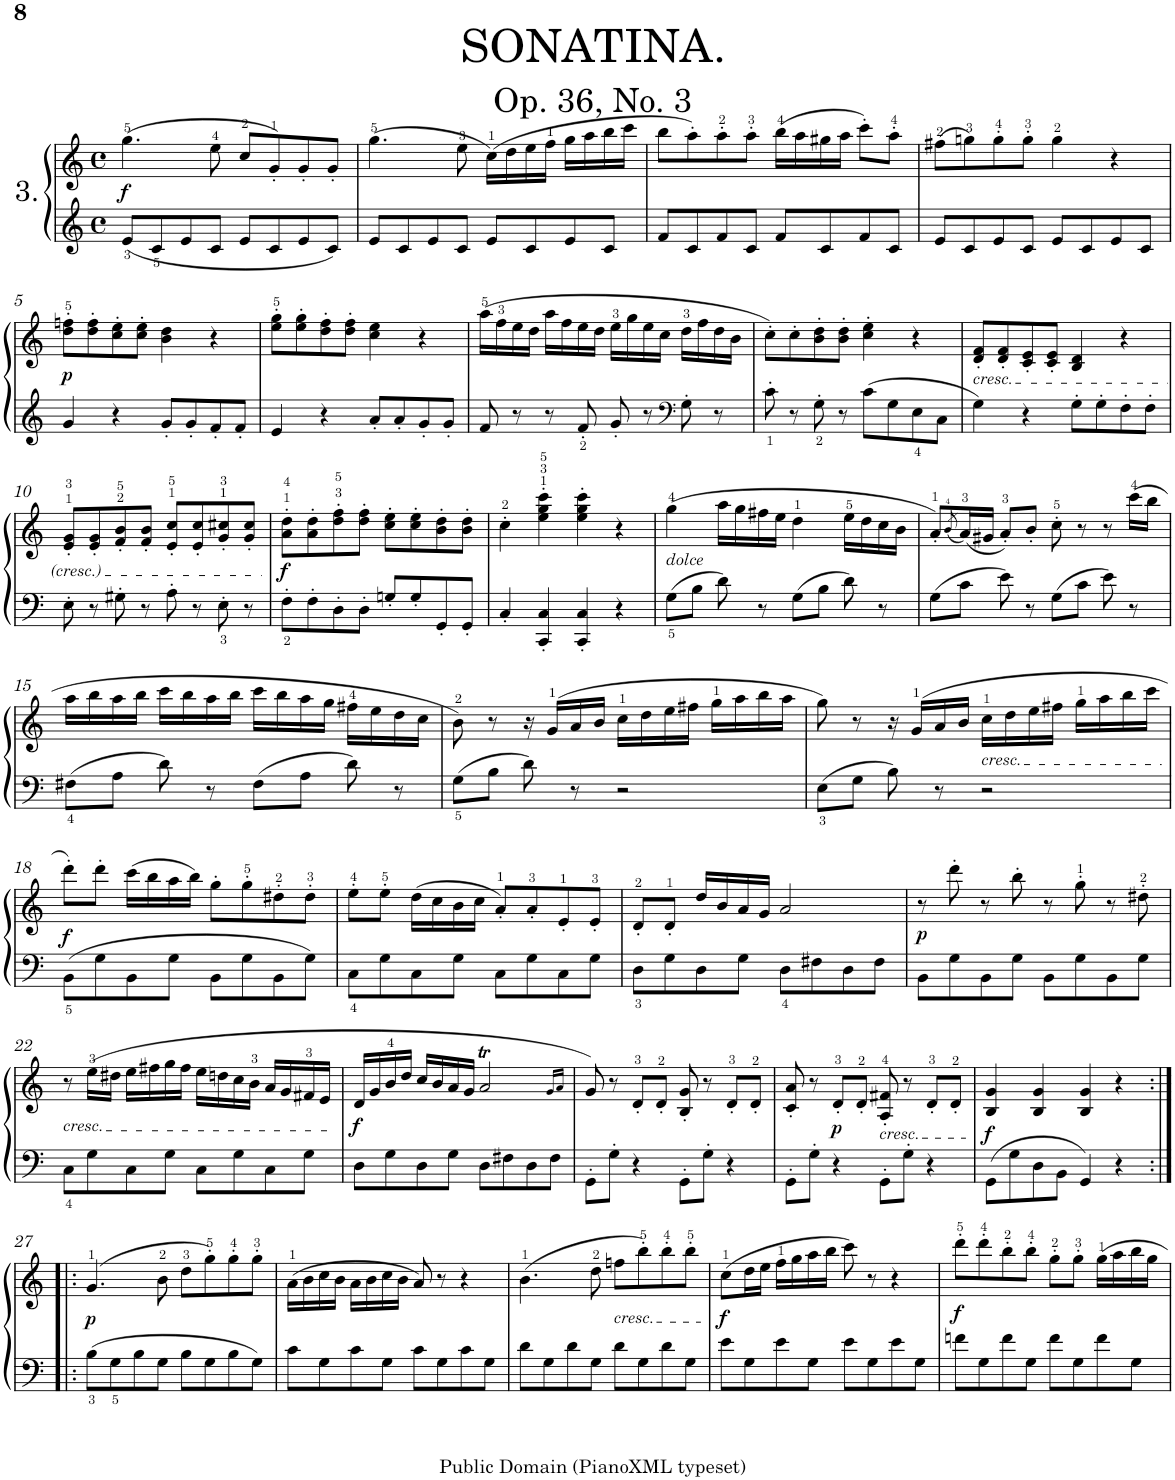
**kern	**kern	**dynam
*part1	*part1	*part1
*staff2	*staff1	*staff1/2
*I"Piano	*	*
*I'Pno.	*	*
!!LO:PB:g=z
*clefG2	*clefG2	*
*k[]	*k[]	*
*M4/4	*M4/4	*
*met(c)	*met(c)	*
=1	=1	=1
!	!LO:TX:b:t=3.	!
!	!	!LO:DY:b
8e/L	(4.gg\	f
8c/	.	.
8e/	.	.
8c/J	8ee\	.
8e/L	8cc/L	.
8c/	8g'/)	.
8e/	8g'/	.
8c/J	8g'/J	.
=2	=2	=2
8e/L	(4.gg\	.
8c/	.	.
8e/	.	.
8c/J	8ee\	.
8e/L	(16cc\LL)	.
.	16dd\	.
8c/	16ee\	.
.	16ff\JJ	.
8e/	16gg\LL	.
.	16aa\	.
8c/J	16bb\	.
.	16ccc\JJ	.
=3	=3	=3
8f/L	8bb\L	.
8c/	8aa'\)	.
8f/	8aa'\	.
8c/J	8aa'\J	.
8f/L	(16bb\LL	.
.	16aa\	.
8c/	16gg#X\	.
.	16aa\JJ	.
8f/	8ccc'\L)	.
8c/J	8aa'\J	.
=4	=4	=4
8e/L	(8ff#X\L	.
8c/	8ggn\)	.
8e/	8gg'\	.
8c/J	8gg'\J	.
8e/L	4gg\	.
8c/	.	.
8e/	4r	.
8c/J	.	.
!!LO:LB:g=z
=5	=5	=5
!	!	!LO:DY:b
4g/	8dd\' 8ffn\'L	p
.	8dd\' 8ff\'	.
4r	8cc\' 8ee\'	.
.	8cc\' 8ee\'J	.
8g'/L	4b\ 4dd\	.
8g'/	.	.
8f'/	4r	.
8f'/J	.	.
=6	=6	=6
4e/	8ee\' 8gg\'L	.
.	8ee\' 8gg\'	.
4r	8dd\' 8ff\'	.
.	8dd\' 8ff\'J	.
8a'/L	4cc\ 4ee\	.
8a'/	.	.
8g'/	4r	.
8g'/J	.	.
=7	=7	=7
8f/	(16aa\LL	.
.	16ff\	.
8r	16ee\	.
.	16dd\JJ	.
8r	16aa\LL	.
.	16ff\	.
8f'/	16ee\	.
.	16dd\JJ	.
8g'/	16ee\LL	.
.	16gg\	.
8r	16ee\	.
.	16cc\JJ	.
*clefF4	*	*
8G'\	16dd\LL	.
.	16ff\	.
8r	16dd\	.
.	16b\JJ	.
=8	=8	=8
8c'\	8cc'\L)	.
8r	8cc'\	.
8G'\	8b\' 8dd\'	.
8r	8b\' 8dd\'J	.
8c\L	4cc\' 4ee\'	.
8G\	.	.
8E\	4r	.
8C\J	.	.
=9	=9	=9
!	!LO:TX:b:i:t=cresc.	!
4G\	8d/' 8f/'L	.
.	8d/' 8f/'	.
4r	8c/' 8e/'	.
.	8c/' 8e/'J	.
8G'\L	4B/ 4d/	.
8G'\	.	.
8F'\	4r	.
8F'\J	.	.
!!LO:LB:g=z
=10	=10	=10
8E'\	8e/' 8g/'L	.
8r	8e/' 8g/'	.
8G#X'\	8f/' 8b/'	.
8r	8f/' 8b/'J	.
8A'\	8e/' 8cc/'L	.
8r	8e/' 8cc/'	.
8E'\	8g/' 8cc#X/'	.
8r	8g/' 8cc#/'J	.
=11	=11	=11
!	!	!LO:DY:b
8F'\L	8a\' 8dd\'L	f
8F'\	8a\' 8dd\'	.
8D'\	8dd\' 8ff\'	.
8D'\J	8dd\' 8ff\'J	.
8Gn'/L	8cc\' 8ee\'L	.
8G'/	8cc\' 8ee\'	.
8GG'/	8b\' 8dd\'	.
8GG'/J	8b\' 8dd\'J	.
=12	=12	=12
4C'/	4cc'\	.
4CC/' 4C/'	4ee\' 4gg\' 4ccc\'	.
4CC/' 4C/'	4ee\' 4gg\' 4ccc\'	.
4r	4r	.
=13	=13	=13
!	!LO:TX:b:i:t=dolce	!
8G\L	(4gg\	.
8B\J	.	.
8d\	16aa\LL	.
.	16gg\	.
8r	16ff#X\	.
.	16ee\JJ	.
8G\L	4dd\	.
8B\J	.	.
8d\	16ee\LL	.
.	16dd\	.
8r	16cc\	.
.	16b\JJ	.
=14	=14	=14
8G\L	8a'/L)	.
.	(8qb/	.
8c\J	(16a/L)	.
.	16g#X/JJ	.
8e\	8a'/L)	.
8r	8b'/J	.
8G\L	8cc'\	.
8c\J	8r	.
8e\	8r	.
8r	(16ccc\LL	.
.	16bb\JJ	.
!!LO:LB:g=z
=15	=15	=15
8F#X\L	16aa\LL	.
.	16bb\	.
8A\J	16aa\	.
.	16bb\JJ	.
8d\	16ccc\LL	.
.	16bb\	.
8r	16aa\	.
.	16bb\JJ	.
8F#\L	16ccc\LL	.
.	16bb\	.
8A\J	16aa\	.
.	16gg\JJ	.
8d\	16ff#X\LL	.
.	16ee\	.
8r	16dd\	.
.	16cc\JJ	.
=16	=16	=16
8G\L	8b\)	.
8B\J	8r	.
8d\	16r	.
.	(16g/LL	.
8r	16a/	.
.	16b/JJ	.
2r	16cc\LL	.
.	16dd\	.
.	16ee\	.
.	16ff#X\JJ	.
.	16gg\LL	.
.	16aa\	.
.	16bb\	.
.	16aa\JJ	.
=17	=17	=17
8E\L	8gg\)	.
8G\J	8r	.
8B\	16r	.
.	(16g/LL	.
8r	16a/	.
.	16b/JJ	.
!	!LO:TX:b:i:t=cresc.	!
2r	16cc\LL	.
.	16dd\	.
.	16ee\	.
.	16ff#X\JJ	.
.	16gg\LL	.
.	16aa\	.
.	16bb\	.
.	16ccc\JJ	.
!!LO:LB:g=z
=18	=18	=18
!	!	!LO:DY:b
8BB\L	8ddd'\L)	f
8G\	8ddd'\J	.
8BB\	(16ccc\LL	.
.	16bb\	.
8G\J	16aa\	.
.	16bb\JJ)	.
8BB\L	8gg'\L	.
8G\	8gg'\	.
8BB\	8dd#X'\	.
8G\J	8dd#'\J	.
=19	=19	=19
8C\L	8ee'\L	.
8G\	8ee'\J	.
8C\	(16dd\LL	.
.	16cc\	.
8G\J	16b\	.
.	16cc\JJ	.
8C\L	8a'/L)	.
8G\	8a'/	.
8C\	8e'/	.
8G\J	8e'/J	.
=20	=20	=20
8D\L	8d'/L	.
8G\	8d'/J	.
8D\	16dd/LL	.
.	16b/	.
8G\J	16a/	.
.	16g/JJ	.
8D\L	2a/	.
8F#X\	.	.
8D\	.	.
8F#\J	.	.
=21	=21	=21
!	!	!LO:DY:b
8BB\L	8r	p
8G\	8ddd'\	.
8BB\	8r	.
8G\J	8bb'\	.
8BB\L	8r	.
8G\	8gg'\	.
8BB\	8r	.
8G\J	8dd#X'\	.
!!LO:LB:g=z
=22	=22	=22
!	!LO:TX:b:i:t=cresc.	!
8C\L	8r	.
8G\	(16ee\LL	.
.	16dd#X\JJ	.
8C\	16ee\LL	.
.	16ff#X\	.
8G\J	16gg\	.
.	16ff#\JJ	.
8C\L	16ee\LL	.
.	16ddn\	.
8G\	16cc\	.
.	16b\JJ	.
8C\	16a/LL	.
.	16g/	.
8G\J	16f#X/	.
.	16e/JJ	.
=23	=23	=23
!	!	!LO:DY:b
8D\L	16d/LL	f
.	16g/	.
8G\	16b/	.
.	16dd/JJ	.
8D\	16cc/LL	.
.	16b/	.
8G\J	16a/	.
.	16g/JJ	.
8D\L	2aT/	.
8F#X\	.	.
8D\	.	.
8F#\J	.	.
.	16qg/LL	.
.	16qa/JJ	.
=24	=24	=24
8GG'\L	8g/)	.
8G'\J	8r	.
4r	8d'/L	.
.	8d'/J	.
8GG'\L	8B/' 8g/'	.
8G'\J	8r	.
4r	8d'/L	.
.	8d'/J	.
=25	=25	=25
8GG'\L	8c/' 8a/'	.
8G'\J	8r	.
!	!	!LO:DY:b
4r	8d'/L	p
.	8d'/J	.
!	!LO:TX:b:i:t=cresc.	!
8GG'\L	8A/' 8f#X/'	.
8G'\J	8r	.
4r	8d'/L	.
.	8d'/J	.
=26	=26	=26
!	!	!LO:DY:b
8GG\L	4B/ 4g/	f
8G\	.	.
8D\	4B/ 4g/	.
8BB\J	.	.
4GG/	4B/ 4g/	.
4r	4r	.
!!LO:LB:g=z
=27:|!|:	=27:|!|:	=27:|!|:
!	!	!LO:DY:b
8B\L	(4.g/	p
8G\	.	.
8B\	.	.
8G\J	8b\	.
8B\L	8dd\L	.
8G\	8gg'\)	.
8B\	8gg'\	.
8G\J	8gg'\J	.
=28	=28	=28
8c\L	(16a\LL	.
.	16b\	.
8G\	16cc\	.
.	16b\JJ	.
8c\	16a\LL	.
.	16b\	.
8G\J	16cc\	.
.	16b\JJ	.
8c\L	8a/)	.
8G\	8r	.
8c\	4r	.
8G\J	.	.
=29	=29	=29
8d\L	(4.b\	.
8G\	.	.
8d\	.	.
8G\J	8dd\	.
!	!LO:TX:b:i:t=cresc.	!
8d\L	8ffn\L	.
8G\	8bb'\)	.
8d\	8bb'\	.
8G\J	8bb'\J	.
=30	=30	=30
!	!	!LO:DY:b
8e\L	(8cc\L	f
8G\	16dd\L	.
.	16ee\JJ	.
8e\	16ff\LL	.
.	16gg\	.
8G\J	16aa\	.
.	16bb\JJ	.
8e\L	8ccc\)	.
8G\	8r	.
8e\	4r	.
8G\J	.	.
=31	=31	=31
!	!	!LO:DY:b
8fn\L	8ddd'\L	f
8G\	8ddd'\	.
8f\	8bb'\	.
8G\J	8bb'\J	.
8f\L	8gg'\L	.
8G\	8gg'\J	.
8f\	16gg\LL	.
.	16aa\	.
8G\J	16bb\	.
.	16gg\JJ	.
=	=	=
*-	*-	*-
